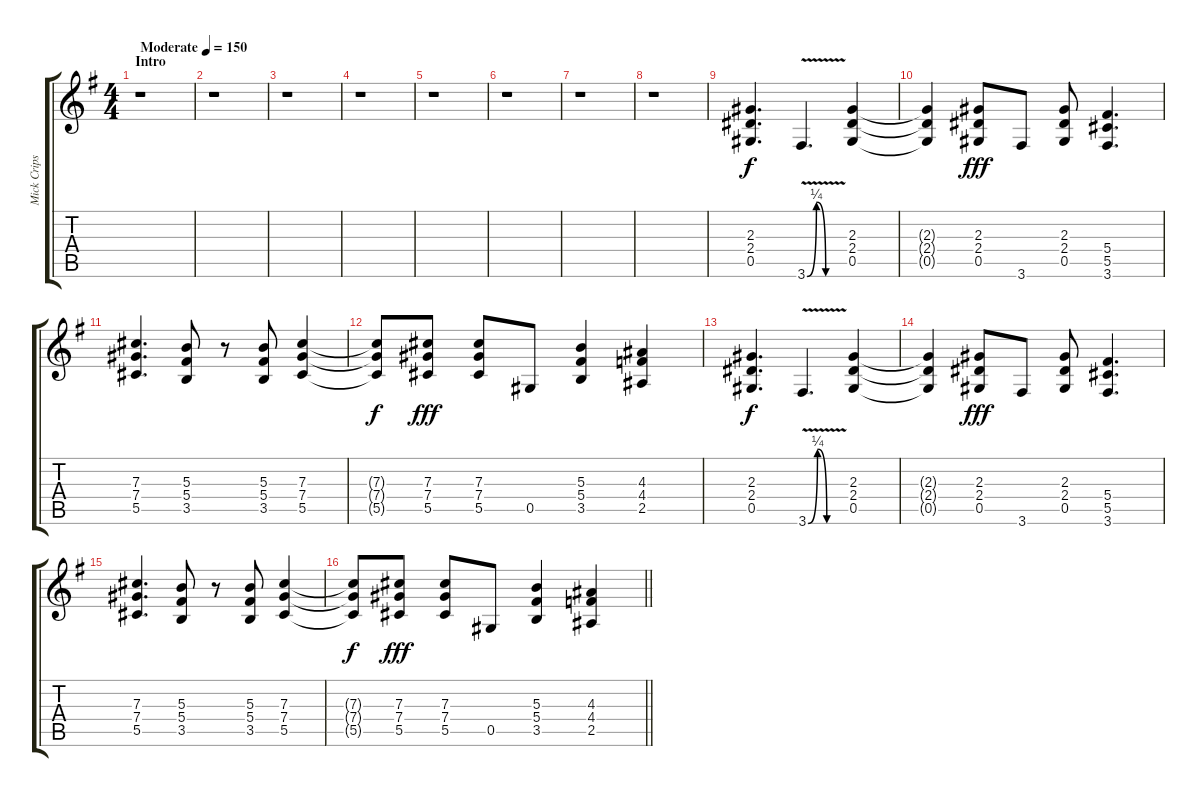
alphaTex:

\track ("Mick Crips - Rhytm Guitar" "Mick Crips") {instrument overdrivenguitar}
\staff {score tabs}
\tuning (Eb4 Bb3 Gb3 Db3 Ab2 Eb2) {hide}
\ts (4 4)
\section ("" "Intro")
\tempo (150 "Moderate")
\clef g2
\ks g
r.1{dy f instrument overdrivenguitar} |
r.1 |
r.1 |
r.1 |
r.1 |
r.1 |
r.1 |
r.1 |
(2.3 2.4 0.5).4{d} 3.6{be (custom 0 0 15 1 30 0 60 0) v}.4{d} (2.3 2.4 0.5).4 |
(2.3{t} 2.4{t} 0.5{t}).4 (2.3 2.4 0.5).8{dy fff} 3.6.8 (2.3 2.4 0.5).8 (5.4 5.5 3.6).4{d} |
(7.3 7.4 5.5).4{d} (5.3 5.4 3.5).8 r.8 (5.3 5.4 3.5).8 (7.3 7.4 5.5).4 |
(7.3{t} 7.4{t} 5.5{t}).8{dy f} (7.3 7.4 5.5).8{dy fff} (7.3 7.4 5.5).8 0.5.8 (5.3 5.4 3.5).4 (4.3 4.4 2.5).4 |
(2.3 2.4 0.5).4{d dy f} 3.6{be (custom 0 0 15 1 30 0 60 0) v}.4{d} (2.3 2.4 0.5).4 |
(2.3{t} 2.4{t} 0.5{t}).4 (2.3 2.4 0.5).8{dy fff} 3.6.8 (2.3 2.4 0.5).8 (5.4 5.5 3.6).4{d} |
(7.3 7.4 5.5).4{d} (5.3 5.4 3.5).8 r.8 (5.3 5.4 3.5).8 (7.3 7.4 5.5).4 |
\barLineRight lightlight
(7.3{t} 7.4{t} 5.5{t}).8{dy f} (7.3 7.4 5.5).8{dy fff} (7.3 7.4 5.5).8 0.5.8 (5.3 5.4 3.5).4 (4.3 4.4 2.5).4
